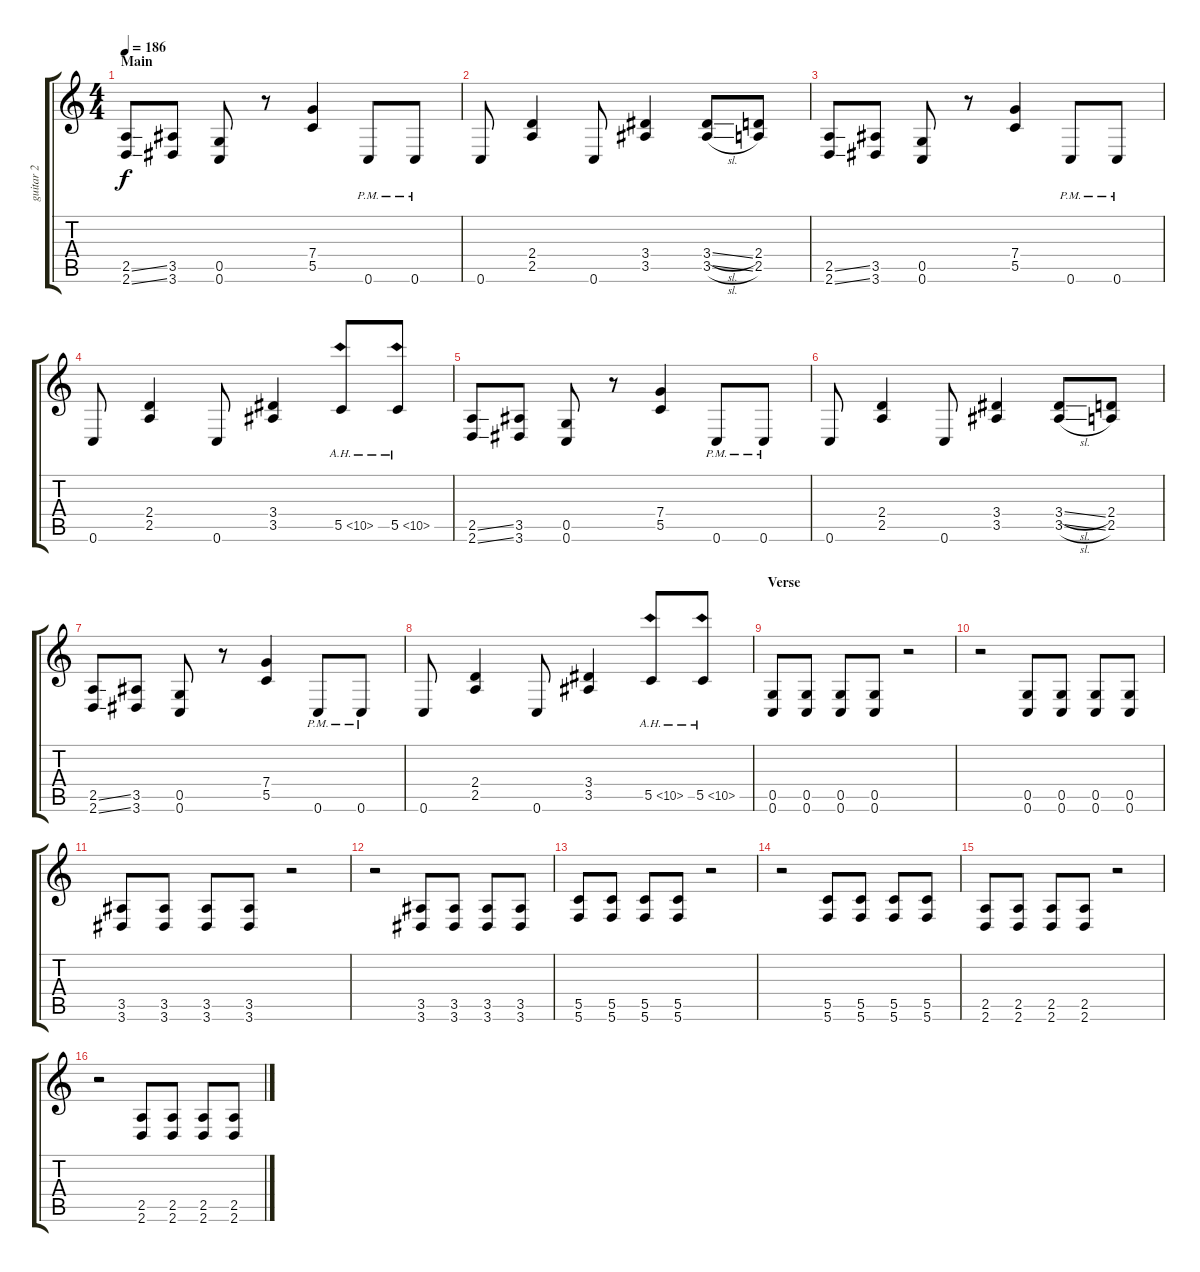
\track ("guitar 2" "guitar 2") {instrument distortionguitar}
\staff {score tabs}
\tuning (D4 A3 F3 C3 G2 C2) {hide}
\ts (4 4)
\section ("" "Main")
\tempo 186
\clef g2
\ks c
(2.5{ss} 2.6{ss}).8{dy f} (3.5 3.6).8 (0.5 0.6).8 r.8 (7.4 5.5).4 0.6{pm}.8 0.6{pm}.8 |
0.6.8 (2.4 2.5).4 0.6.8 (3.4 3.5).4 (3.4{sl} 3.5{sl}).8 (2.4 2.5).8 |
(2.5{ss} 2.6{ss}).8 (3.5 3.6).8 (0.5 0.6).8 r.8 (7.4 5.5).4 0.6{pm}.8 0.6{pm}.8 |
0.6.8 (2.4 2.5).4 0.6.8 (3.4 3.5).4 5.5{ah 5}.8 5.5{ah 5}.8 |
(2.5{ss} 2.6{ss}).8 (3.5 3.6).8 (0.5 0.6).8 r.8 (7.4 5.5).4 0.6{pm}.8 0.6{pm}.8 |
0.6.8 (2.4 2.5).4 0.6.8 (3.4 3.5).4 (3.4{sl} 3.5{sl}).8 (2.4 2.5).8 |
(2.5{ss} 2.6{ss}).8 (3.5 3.6).8 (0.5 0.6).8 r.8 (7.4 5.5).4 0.6{pm}.8 0.6{pm}.8 |
0.6.8 (2.4 2.5).4 0.6.8 (3.4 3.5).4 5.5{ah 5}.8 5.5{ah 5}.8 |
\section ("" "Verse")
(0.5 0.6).8 (0.5 0.6).8 (0.5 0.6).8 (0.5 0.6).8 r.2 |
r.2 (0.5 0.6).8 (0.5 0.6).8 (0.5 0.6).8 (0.5 0.6).8 |
(3.5 3.6).8 (3.5 3.6).8 (3.5 3.6).8 (3.5 3.6).8 r.2 |
r.2 (3.5 3.6).8 (3.5 3.6).8 (3.5 3.6).8 (3.5 3.6).8 |
(5.5 5.6).8 (5.5 5.6).8 (5.5 5.6).8 (5.5 5.6).8 r.2 |
r.2 (5.5 5.6).8 (5.5 5.6).8 (5.5 5.6).8 (5.5 5.6).8 |
(2.5 2.6).8 (2.5 2.6).8 (2.5 2.6).8 (2.5 2.6).8 r.2 |
r.2 (2.5 2.6).8 (2.5 2.6).8 (2.5 2.6).8 (2.5 2.6).8
